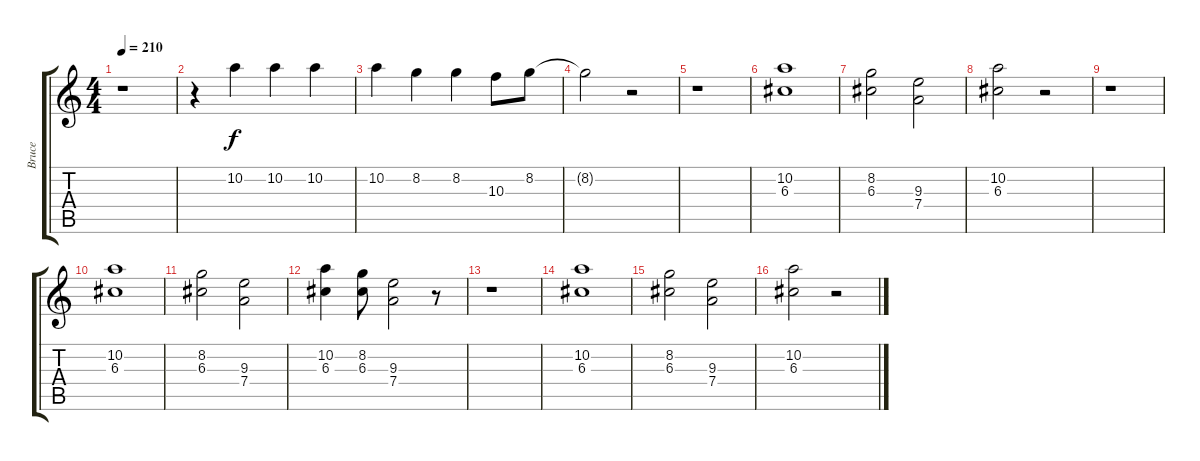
\track ("Bruce" "Bruce") {instrument overdrivenguitar}
\staff {score tabs}
\tuning (E4 B3 G3 D3 A2 E2) {hide}
\ts (4 4)
\tempo 210
\clef g2
\ks c
r.1{dy f} |
r.4 10.2.4 10.2.4 10.2.4 |
10.2.4 8.2.4 8.2.4 10.3.8 8.2.8 |
8.2{t}.2 r.2 |
r.1 |
(10.2 6.3).1 |
(8.2 6.3).2 (9.3 7.4).2 |
(10.2 6.3).2 r.2 |
r.1 |
(10.2 6.3).1 |
(8.2 6.3).2 (9.3 7.4).2 |
(10.2 6.3).4 (8.2 6.3).8 (9.3 7.4).2 r.8 |
r.1 |
(10.2 6.3).1 |
(8.2 6.3).2 (9.3 7.4).2 |
(10.2 6.3).2 r.2
